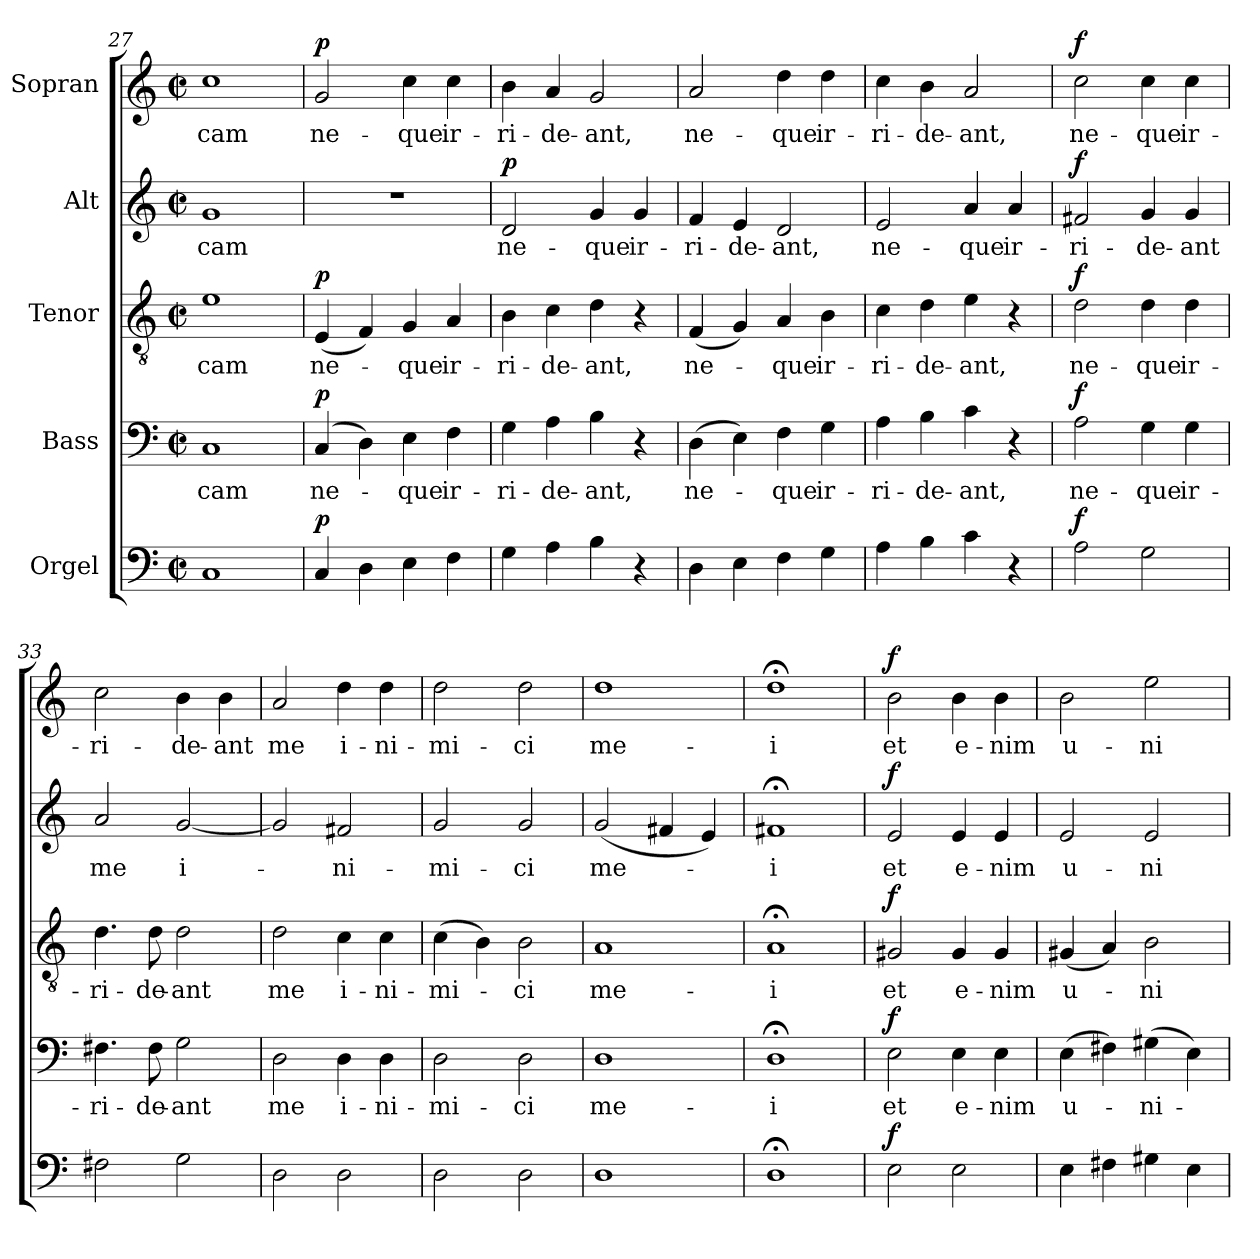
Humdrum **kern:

**kern	**dynam	**kern	**text	**dynam	**kern	**text	**dynam	**kern	**text	**dynam	**kern	**text	**dynam
*part5	*part5	*part4	*part4	*part4	*part3	*part3	*part3	*part2	*part2	*part2	*part1	*part1	*part1
*staff5	*staff5	*staff4	*staff4	*staff4	*staff3	*staff3	*staff3	*staff2	*staff2	*staff2	*staff1	*staff1	*staff1
*I"Orgel	*	*I"Bass	*	*	*I"Tenor	*	*	*I"Alt	*	*	*I"Sopran	*	*
*clefF4	*	*clefF4	*	*	*clefGv2	*	*	*clefG2	*	*	*clefG2	*	*
*k[]	*	*k[]	*	*	*k[]	*	*	*k[]	*	*	*k[]	*	*
*M2/2	*	*M2/2	*	*	*M2/2	*	*	*M2/2	*	*	*M2/2	*	*
*met(c|)	*	*met(c|)	*	*	*met(c|)	*	*	*met(c|)	*	*	*met(c|)	*	*
=27	=27	=27	=27	=27	=27	=27	=27	=27	=27	=27	=27	=27	=27
1C	.	1C	-cam	.	1e	-cam	.	1g	-cam	.	1cc	-cam	.
=28	=28	=28	=28	=28	=28	=28	=28	=28	=28	=28	=28	=28	=28
!	!LO:DY:a	!	!	!LO:DY:a	!	!	!LO:DY:a	!	!	!	!	!	!LO:DY:a
4C/	p	(>4C/	ne-	p	(4E/	ne-	p	1r	.	.	2g/	ne-	p
4D\	.	4D\)	.	.	4F/)	.	.	.	.	.	.	.	.
4E\	.	4E\	-que	.	4G/	-que	.	.	.	.	4cc\	-que	.
4F\	.	4F\	ir-	.	4A/	ir-	.	.	.	.	4cc\	ir-	.
!!LO:PB:g=z
=29	=29	=29	=29	=29	=29	=29	=29	=29	=29	=29	=29	=29	=29
!	!	!	!	!	!	!	!	!	!	!LO:DY:a	!	!	!
4G\	.	4G\	-ri-	.	4B\	-ri-	.	2d/	ne-	p	4b\	-ri-	.
4A\	.	4A\	-de-	.	4c\	-de-	.	.	.	.	4a/	-de-	.
4B\	.	4B\	-ant,	.	4d\	-ant,	.	4g/	-que	.	2g/	-ant,	.
4r	.	4r	.	.	4r	.	.	4g/	ir-	.	.	.	.
=30	=30	=30	=30	=30	=30	=30	=30	=30	=30	=30	=30	=30	=30
4D\	.	(>4D\	ne-	.	(4F/	ne-	.	4f/	-ri-	.	2a/	ne-	.
4E\	.	4E\)	.	.	4G/)	.	.	4e/	-de-	.	.	.	.
4F\	.	4F\	-que	.	4A/	-que	.	2d/	-ant,	.	4dd\	-que	.
4G\	.	4G\	ir-	.	4B\	ir-	.	.	.	.	4dd\	ir-	.
=31	=31	=31	=31	=31	=31	=31	=31	=31	=31	=31	=31	=31	=31
4A\	.	4A\	-ri-	.	4c\	-ri-	.	2e/	ne-	.	4cc\	-ri-	.
4B\	.	4B\	-de-	.	4d\	-de-	.	.	.	.	4b\	-de-	.
4c\	.	4c\	-ant,	.	4e\	-ant,	.	4a/	-que	.	2a/	-ant,	.
4r	.	4r	.	.	4r	.	.	4a/	ir-	.	.	.	.
=32	=32	=32	=32	=32	=32	=32	=32	=32	=32	=32	=32	=32	=32
!	!LO:DY:a	!	!	!LO:DY:a	!	!	!LO:DY:a	!	!	!LO:DY:a	!	!	!LO:DY:a
2A\	f	2A\	ne-	f	2d\	ne-	f	2f#X/	-ri-	f	2cc\	ne-	f
2G\	.	4G\	-que	.	4d\	-que	.	4g/	-de-	.	4cc\	-que	.
.	.	4G\	ir-	.	4d\	ir-	.	4g/	-ant	.	4cc\	ir-	.
=33	=33	=33	=33	=33	=33	=33	=33	=33	=33	=33	=33	=33	=33
2F#X\	.	4.F#X\	-ri-	.	4.d\	-ri-	.	2a/	me	.	2cc\	-ri-	.
.	.	8F#\	-de-	.	8d\	-de-	.	.	.	.	.	.	.
2G\	.	2G\	-ant	.	2d\	-ant	.	[2g/	-i-	.	4b\	-de-	.
.	.	.	.	.	.	.	.	.	.	.	4b\	-ant	.
=34	=34	=34	=34	=34	=34	=34	=34	=34	=34	=34	=34	=34	=34
2D\	.	2D\	me	.	2d\	me	.	2g/]	.	.	2a/	me	.
2D\	.	4D\	i-	.	4c\	i-	.	2f#X/	-ni-	.	4dd\	i-	.
.	.	4D\	-ni-	.	4c\	-ni-	.	.	.	.	4dd\	-ni-	.
=35	=35	=35	=35	=35	=35	=35	=35	=35	=35	=35	=35	=35	=35
2D\	.	2D\	-mi-	.	(>4c\	-mi-	.	2g/	-mi-	.	2dd\	-mi-	.
.	.	.	.	.	4B\)	.	.	.	.	.	.	.	.
2D\	.	2D\	-ci	.	2B\	-ci	.	2g/	-ci	.	2dd\	-ci	.
!!LO:LB:g=z
=36	=36	=36	=36	=36	=36	=36	=36	=36	=36	=36	=36	=36	=36
1D	.	1D	me-	.	1A	me-	.	(2g/	me-	.	1dd	me-	.
.	.	.	.	.	.	.	.	4f#X/	.	.	.	.	.
.	.	.	.	.	.	.	.	4e/)	.	.	.	.	.
=37	=37	=37	=37	=37	=37	=37	=37	=37	=37	=37	=37	=37	=37
1D;<	.	1D;<	-i	.	1A;<	-i	.	1f#X;<	-i	.	1dd;<	-i	.
=38	=38	=38	=38	=38	=38	=38	=38	=38	=38	=38	=38	=38	=38
!	!LO:DY:a	!	!	!LO:DY:a	!	!	!LO:DY:a	!	!	!LO:DY:a	!	!	!LO:DY:a
2E\	f	2E\	et	f	2G#X/	et	f	2e/	et	f	2b\	et	f
2E\	.	4E\	e-	.	4G#/	e-	.	4e/	e-	.	4b\	e-	.
.	.	4E\	-nim	.	4G#/	-nim	.	4e/	-nim	.	4b\	-nim	.
=39	=39	=39	=39	=39	=39	=39	=39	=39	=39	=39	=39	=39	=39
4E\	.	(>4E\	u-	.	(4G#X/	u-	.	2e/	u-	.	2b\	u-	.
4F#X\	.	4F#X\)	.	.	4A/)	.	.	.	.	.	.	.	.
4G#X\	.	(>4G#X\	-ni-	.	2B\	-ni-	.	2e/	-ni-	.	2ee\	-ni-	.
4E\	.	4E\)	.	.	.	.	.	.	.	.	.	.	.
=	=	=	=	=	=	=	=	=	=	=	=	=	=
*-	*-	*-	*-	*-	*-	*-	*-	*-	*-	*-	*-	*-	*-
